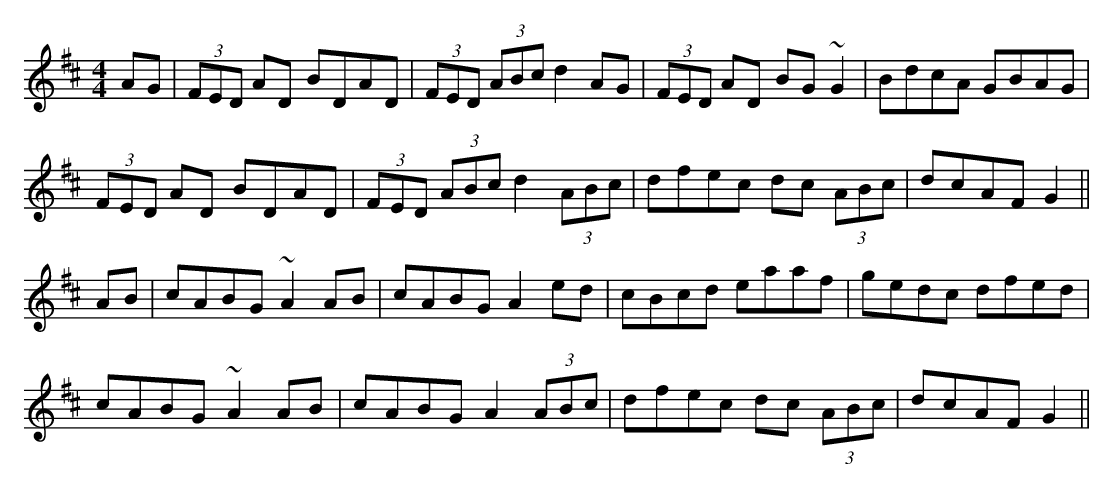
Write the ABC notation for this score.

X:1
M:4/4
K:D
AG|(3FED AD BDAD|(3FED (3ABc d2 AG|(3FED AD BG ~G2|BdcA GBAG|
(3FED AD BDAD|(3FED (3ABc d2 (3ABc|dfec dc (3ABc|dcAF G2||
AB|cABG ~A2 AB|cABG A2 ed|cBcd eaaf|gedc dfed|
cABG ~A2 AB|cABG A2 (3ABc|dfec dc (3ABc|dcAF G2||
